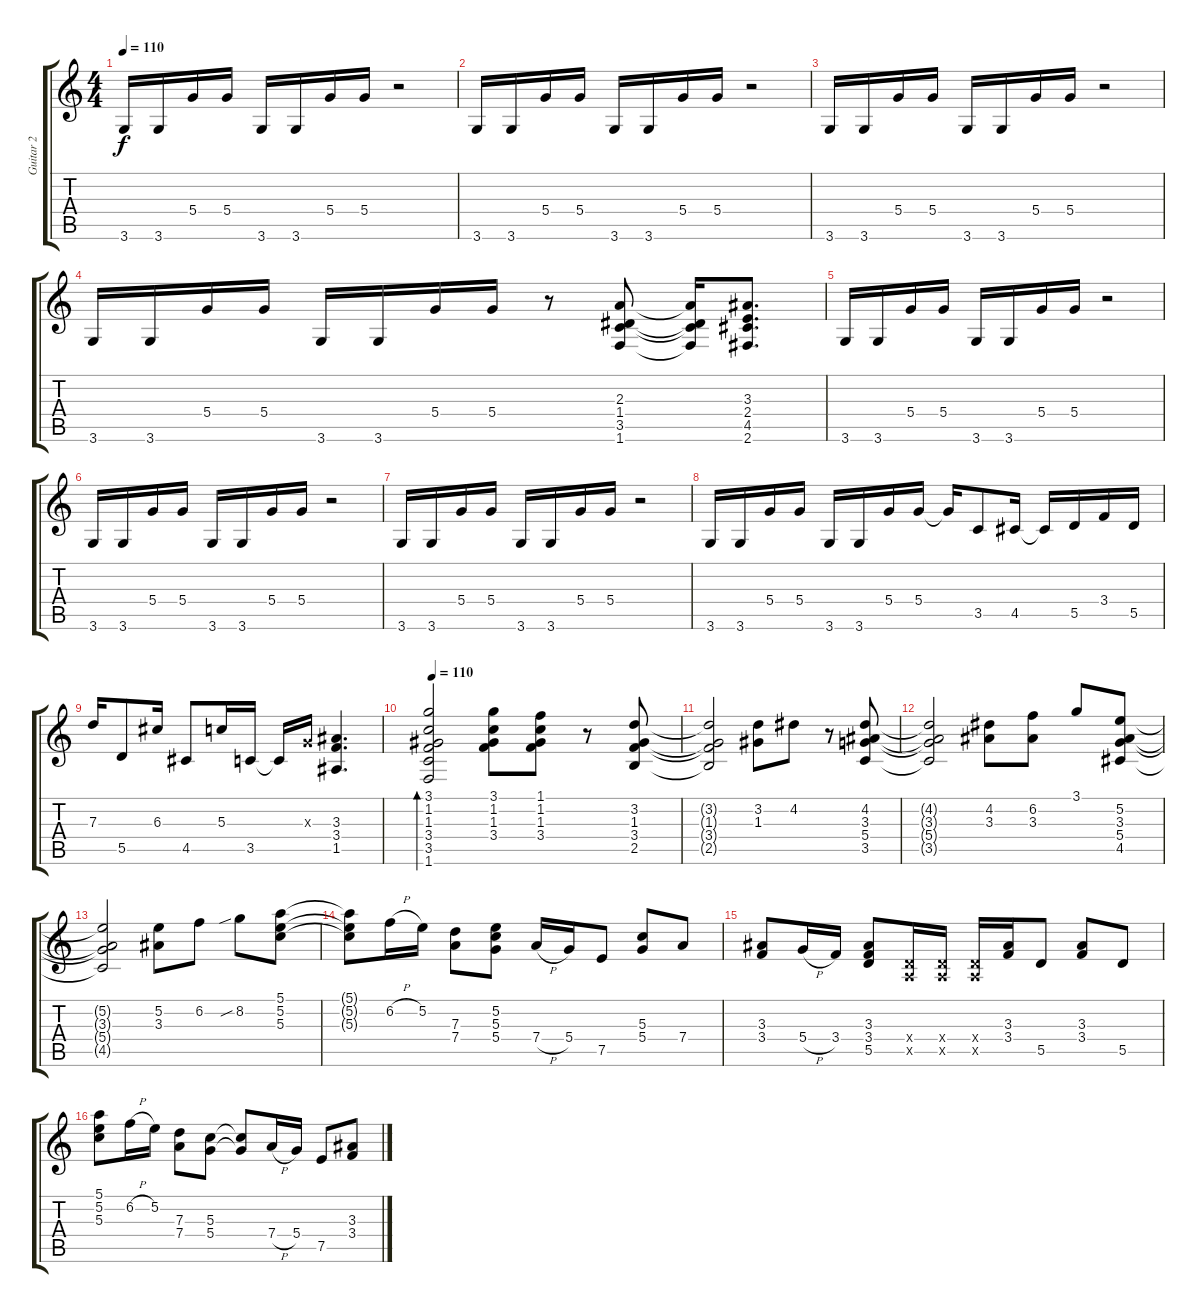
\track ("Guitar 2" "Guitar 2") {instrument distortionguitar}
\staff {score tabs}
\tuning (E4 B3 G3 D3 A2 E2) {hide}
\ts (4 4)
\tempo 110
\clef g2
\ks c
3.6.16{dy f} 3.6.16 5.4.16 5.4.16 3.6.16 3.6.16 5.4.16 5.4.16 r.2 |
3.6.16 3.6.16 5.4.16 5.4.16 3.6.16 3.6.16 5.4.16 5.4.16 r.2 |
3.6.16 3.6.16 5.4.16 5.4.16 3.6.16 3.6.16 5.4.16 5.4.16 r.2 |
3.6.16 3.6.16 5.4.16 5.4.16 3.6.16 3.6.16 5.4.16 5.4.16 r.8 (2.3 1.4 3.5 1.6).8 (2.3{t} 1.4{t} 3.5{t} 1.6{t}).16 (3.3 2.4 4.5 2.6).8{d} |
3.6.16 3.6.16 5.4.16 5.4.16 3.6.16 3.6.16 5.4.16 5.4.16 r.2 |
3.6.16 3.6.16 5.4.16 5.4.16 3.6.16 3.6.16 5.4.16 5.4.16 r.2 |
3.6.16 3.6.16 5.4.16 5.4.16 3.6.16 3.6.16 5.4.16 5.4.16 r.2 |
3.6.16 3.6.16 5.4.16 5.4.16 3.6.16 3.6.16 5.4.16 5.4.16 5.4{t}.16 3.5.8 4.5.16 4.5{t}.16 5.5.16 3.4.16 5.5.16 |
7.3.16 5.5.8 6.3.16 4.5.8 5.3.16 3.5.16 3.5{t}.16 0.3{x}.16 (3.3 3.4 1.5).4{d} |
\tempo 110
(3.1 1.2 1.3 3.4 3.5 1.6).2{bd 480} (3.1 1.2 1.3 3.4).8 (1.1 1.2 1.3 3.4).8 r.8 (3.2 1.3 3.4 2.5).8 |
(3.2{t} 1.3{t} 3.4{t} 2.5{t}).2 (3.2 1.3).8 4.2.8 r.8 (4.2 3.3 5.4 3.5).8 |
(4.2{t} 3.3{t} 5.4{t} 3.5{t}).2 (4.2 3.3).8 (6.2 3.3).8 3.1.8 (5.2 3.3 5.4 4.5).8 |
(5.2{t} 3.3{t} 5.4{t} 4.5{t}).2 (5.2 3.3).8 6.2.8 8.2{sib}.8 (5.1 5.2 5.3).8{instrument lead1square} |
(5.1{t} 5.2{t} 5.3{t}).8 6.2{h}.16 5.2.16 (7.3 7.4).8 (5.2 5.3 5.4).8 7.4{h}.16 5.4.16 7.5.8 (5.3 5.4).8 7.4.8 |
(3.3 3.4).8 5.4{h}.16 3.4.16 (3.3 3.4 5.5).8 (0.4{x} 0.5{x}).16 (0.4{x} 0.5{x}).16 (0.4{x} 0.5{x}).16 (3.3 3.4).16 5.5.8 (3.3 3.4).8 5.5.8 |
(5.1 5.2 5.3).8 6.2{h}.16 5.2.16 (7.3 7.4).8 (5.3 5.4).8 (5.3{t} 5.4{t}).8 7.4{h}.16 5.4.16 7.5.8 (3.3 3.4).8
